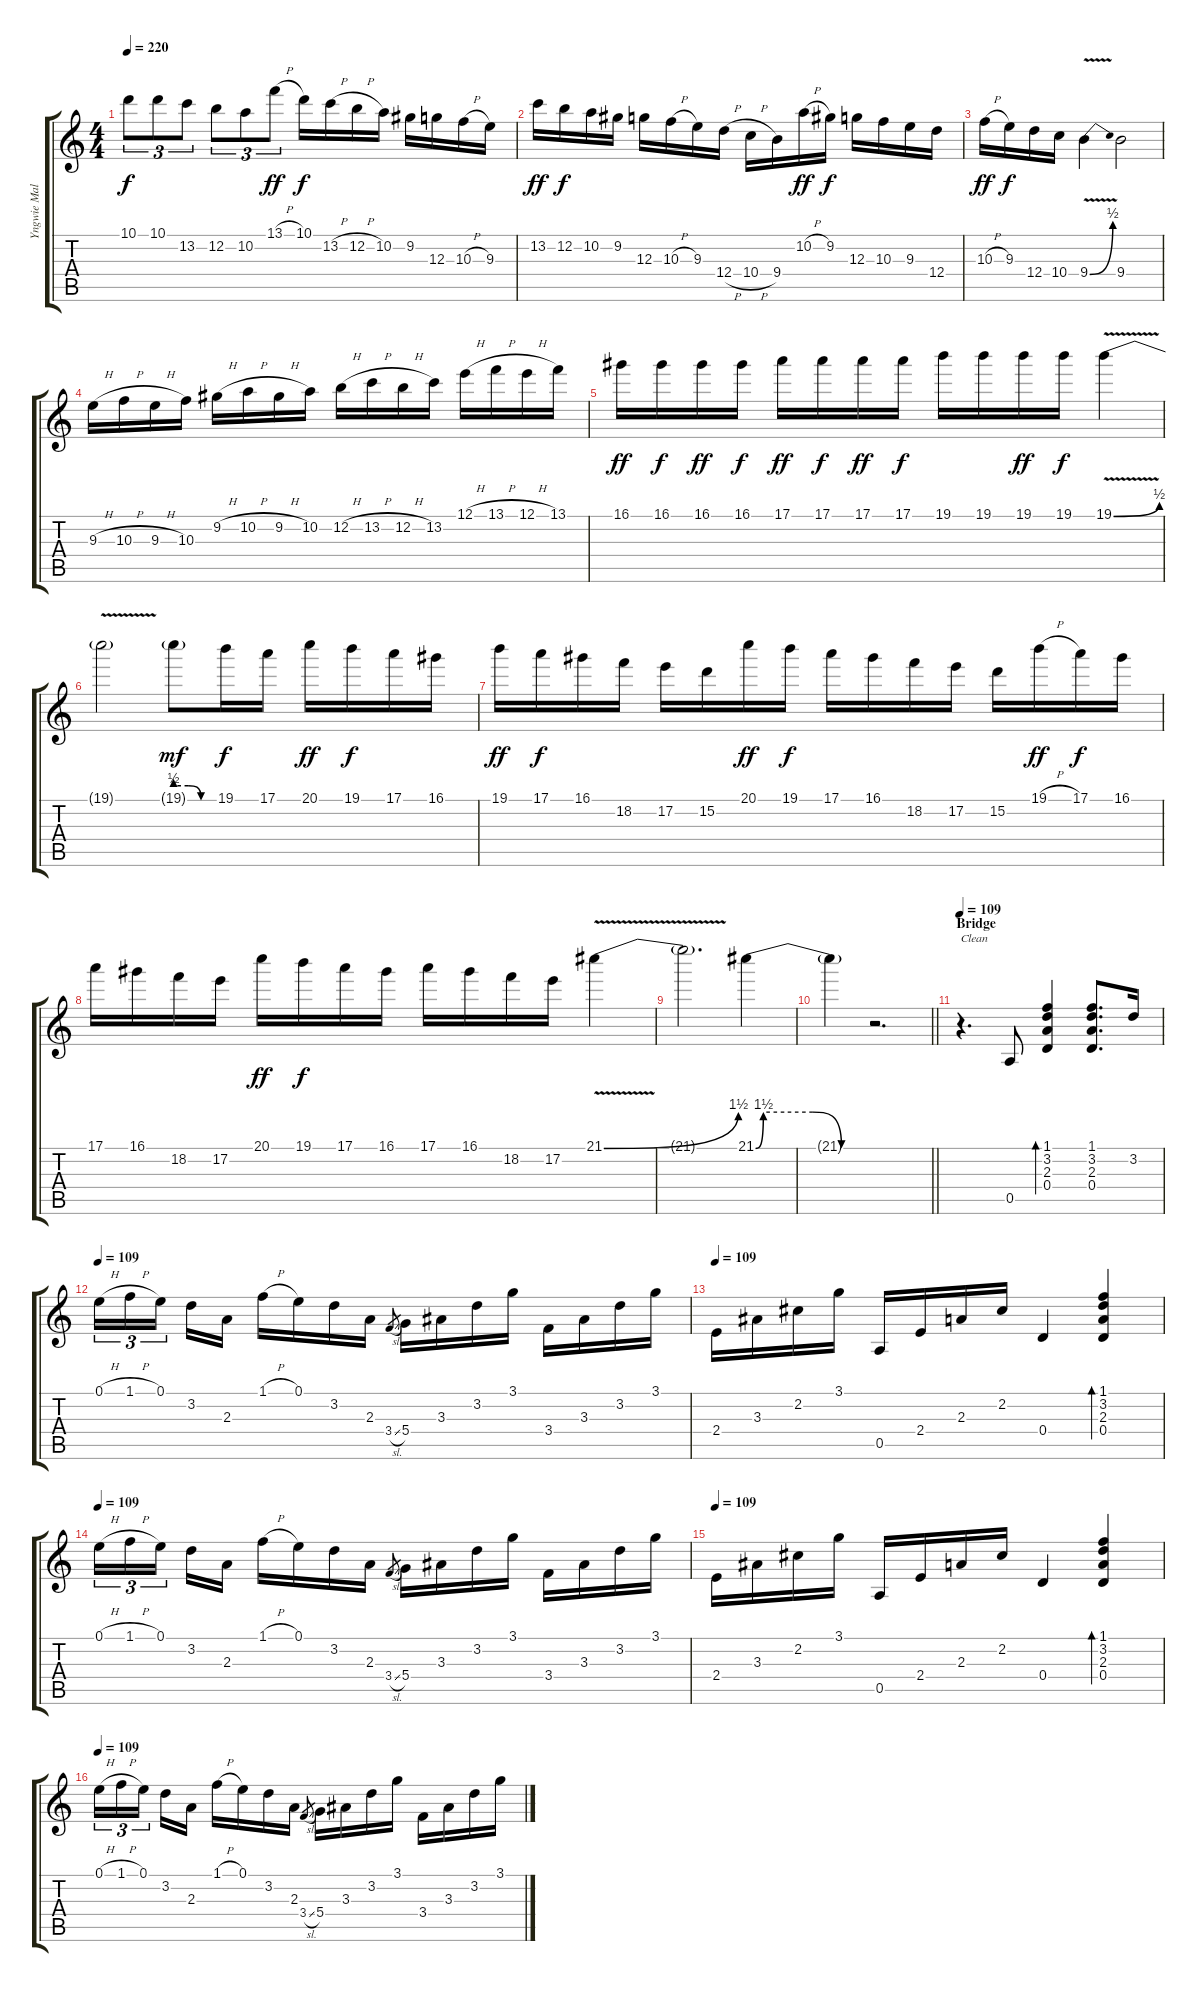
\track ("Yngwie Malmsteen" "Yngwie Mal") {instrument overdrivenguitar}
\staff {score tabs}
\tuning (E4 B3 G3 D3 A2 E2) {hide}
\ts (4 4)
\tempo 220
\clef g2
\ks c
10.1.8{tu (3 2) dy f} 10.1.8{tu (3 2)} 13.2.8{tu (3 2)} 12.2.8{tu (3 2)} 10.2.8{tu (3 2)} 13.1{h}.8{tu (3 2) dy ff} 10.1.16{dy f} 13.2{h}.16 12.2{h}.16 10.2.16 9.2.16 12.3.16 10.3{h}.16 9.3.16 |
13.2.16{dy ff} 12.2.16{dy f} 10.2.16 9.2.16 12.3.16 10.3{h}.16 9.3.16 12.4{h}.16 10.4{h}.16 9.4.16 10.2{h}.16{dy ff} 9.2.16{dy f} 12.3.16 10.3.16 9.3.16 12.4.16 |
10.3{h}.16{dy ff} 9.3.16{dy f} 12.4.16 10.4.16 9.4{be (bend 0 0 60 2) v}.4 9.4.2 |
9.3{h}.16 10.3{h}.16 9.3{h}.16 10.3.16 9.2{h}.16 10.2{h}.16 9.2{h}.16 10.2.16 12.2{h}.16 13.2{h}.16 12.2{h}.16 13.2.16 12.1{h}.16 13.1{h}.16 12.1{h}.16 13.1.16 |
16.1.16{dy ff} 16.1.16{dy f} 16.1.16{dy ff} 16.1.16{dy f} 17.1.16{dy ff} 17.1.16{dy f} 17.1.16{dy ff} 17.1.16{dy f} 19.1.16 19.1.16 19.1.16{dy ff} 19.1.16{dy f} 19.1{be (bend 0 0 60 2) v}.4 |
19.1{t}.2 19.1{be (custom 0 2 20 2 40 0 60 0) g}.8{dy mf} 19.1.16{dy f} 17.1.16 20.1.16{dy ff} 19.1.16{dy f} 17.1.16 16.1.16 |
19.1.16{dy ff} 17.1.16{dy f} 16.1.16 18.2.16 17.2.16 15.2.16 20.1.16{dy ff} 19.1.16{dy f} 17.1.16 16.1.16 18.2.16 17.2.16 15.2.16 19.1{h}.16{dy ff} 17.1.16{dy f} 16.1.16 |
17.1.16 16.1.16 18.2.16 17.2.16 20.1.16{dy ff} 19.1.16{dy f} 17.1.16 16.1.16 17.1.16 16.1.16 18.2.16 17.2.16 21.1{be (bend 0 0 60 6) v}.4 |
21.1{t}.2{d} 21.1{be (custom 0 0 4 6 15 6 30 6 45 0 60 0)}.4 |
\barLineRight lightlight
21.1{t}.4 r.2{d} |
\section ("" "Bridge")
\tempo 109
r.4{d txt "Clean" instrument electricguitarclean} 0.5.8 (1.1 3.2 2.3 0.4).4{bd 480} (1.1 3.2 2.3 0.4).8{d} 3.2.16 |
\tempo 109
0.1{h}.16{tu (3 2)} 1.1{h}.16{tu (3 2)} 0.1.16{tu (3 2) beam splitsecondary} 3.2.16 2.3.16 1.1{h}.16 0.1.16 3.2.16 2.3.16 3.4{sl}.8{gr} 5.4.16 3.3.16 3.2.16 3.1.16 3.4.16 3.3.16 3.2.16 3.1.16 |
\tempo 109
2.4.16 3.3.16 2.2.16 3.1.16 0.5.16 2.4.16 2.3.16 2.2.16 0.4.4 (1.1 3.2 2.3 0.4).4{bd 480} |
\tempo 109
0.1{h}.16{tu (3 2)} 1.1{h}.16{tu (3 2)} 0.1.16{tu (3 2) beam splitsecondary} 3.2.16 2.3.16 1.1{h}.16 0.1.16 3.2.16 2.3.16 3.4{sl}.8{gr} 5.4.16 3.3.16 3.2.16 3.1.16 3.4.16 3.3.16 3.2.16 3.1.16 |
\tempo 109
2.4.16 3.3.16 2.2.16 3.1.16 0.5.16 2.4.16 2.3.16 2.2.16 0.4.4 (1.1 3.2 2.3 0.4).4{bd 480} |
\tempo 109
0.1{h}.16{tu (3 2)} 1.1{h}.16{tu (3 2)} 0.1.16{tu (3 2) beam splitsecondary} 3.2.16 2.3.16 1.1{h}.16 0.1.16 3.2.16 2.3.16 3.4{sl}.8{gr} 5.4.16 3.3.16 3.2.16 3.1.16 3.4.16 3.3.16 3.2.16 3.1.16
